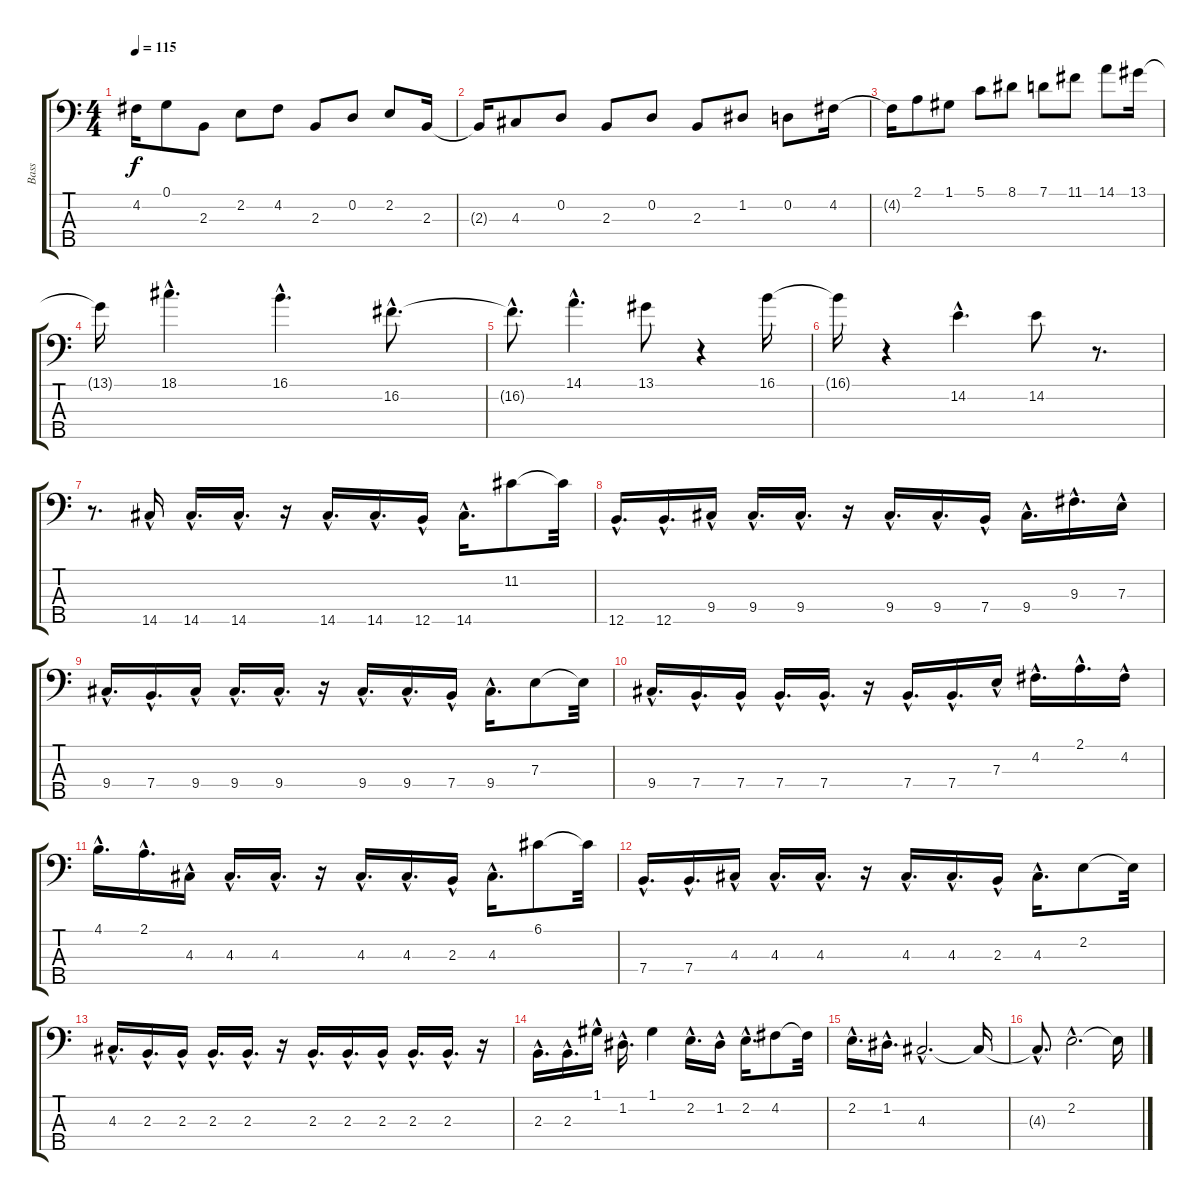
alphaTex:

\track ("Bass" "Bass") {instrument electricbassfinger}
\staff {score tabs}
\tuning (G2 D2 A1 E1 B0) {hide}
\ts (4 4)
\tempo 115
\clef f4
\ks c
4.2{t}.16{dy f} 0.1.8 2.3.8 2.2.8 4.2.8 2.3.8 0.2.8 2.2.8 2.3.16 |
2.3{t}.16 4.3.8 0.2.8 2.3.8 0.2.8 2.3.8 1.2.8 0.2.8 4.2.16 |
4.2{t}.16 2.1.8 1.1.8 5.1.8 8.1.8 7.1.8 11.1.8 14.1.8 13.1.16 |
13.1{t}.16 18.1{hac}.4{d} 16.1{hac}.4{d} 16.2{hac}.8{d} |
16.2{hac t}.8{d} 14.1{hac}.4{d} 13.1.8 r.4 16.1.16 |
16.1{t}.16 r.4 14.2{hac}.4{d} 14.2.8 r.8{d} |
r.8{d} 14.5{hac}.16 14.5{hac}.16{d} 14.5{hac}.16{d} r.16 14.5{hac}.16{d} 14.5{hac}.16{d} 12.5{hac}.16 14.5{hac}.16{d} 11.2.8 11.2{t}.32 |
12.5{hac}.16{d} 12.5{hac}.16{d} 9.4{hac}.16 9.4{hac}.16{d} 9.4{hac}.16{d} r.16 9.4{hac}.16{d} 9.4{hac}.16{d} 7.4{hac}.16 9.4{hac}.16{d} 9.3{hac}.16{d} 7.3{hac}.16 |
9.4{hac}.16{d} 7.4{hac}.16{d} 9.4{hac}.16 9.4{hac}.16{d} 9.4{hac}.16{d} r.16 9.4{hac}.16{d} 9.4{hac}.16{d} 7.4{hac}.16 9.4{hac}.16{d} 7.3.8 7.3{t}.32 |
9.4{hac}.16{d} 7.4{hac}.16{d} 7.4{hac}.16 7.4{hac}.16{d} 7.4{hac}.16{d} r.16 7.4{hac}.16{d} 7.4{hac}.16{d} 7.3{hac}.16 4.2{hac}.16{d} 2.1{hac}.16{d} 4.2{hac}.16 |
4.1{hac}.16{d} 2.1{hac}.16{d} 4.3{hac}.16 4.3{hac}.16{d} 4.3{hac}.16{d} r.16 4.3{hac}.16{d} 4.3{hac}.16{d} 2.3{hac}.16 4.3{hac}.16{d} 6.1.8 6.1{t}.32 |
7.4{hac}.16{d} 7.4{hac}.16{d} 4.3{hac}.16 4.3{hac}.16{d} 4.3{hac}.16{d} r.16 4.3{hac}.16{d} 4.3{hac}.16{d} 2.3{hac}.16 4.3{hac}.16{d} 2.2.8 2.2{t}.32 |
4.3{hac}.16{d} 2.3{hac}.16{d} 2.3{hac}.16 2.3{hac}.16{d} 2.3{hac}.16{d} r.16 2.3{hac}.16{d} 2.3{hac}.16{d} 2.3{hac}.16 2.3{hac}.16{d} 2.3{hac}.16{d} r.16 |
2.3{hac}.16{d} 2.3{hac}.16{d} 1.1{hac}.16 1.2{hac}.16{d} 1.1.4 2.2{hac}.16{d} 1.2{hac}.16 2.2{hac}.16{d} 4.2.8 4.2{t}.32 |
2.2{hac}.16{d} 1.2{hac}.16{d} 4.3{hac}.2{d} 4.3{t}.16 |
4.3{hac t}.8{d} 2.2{hac}.2{d} 2.2{t}.16
